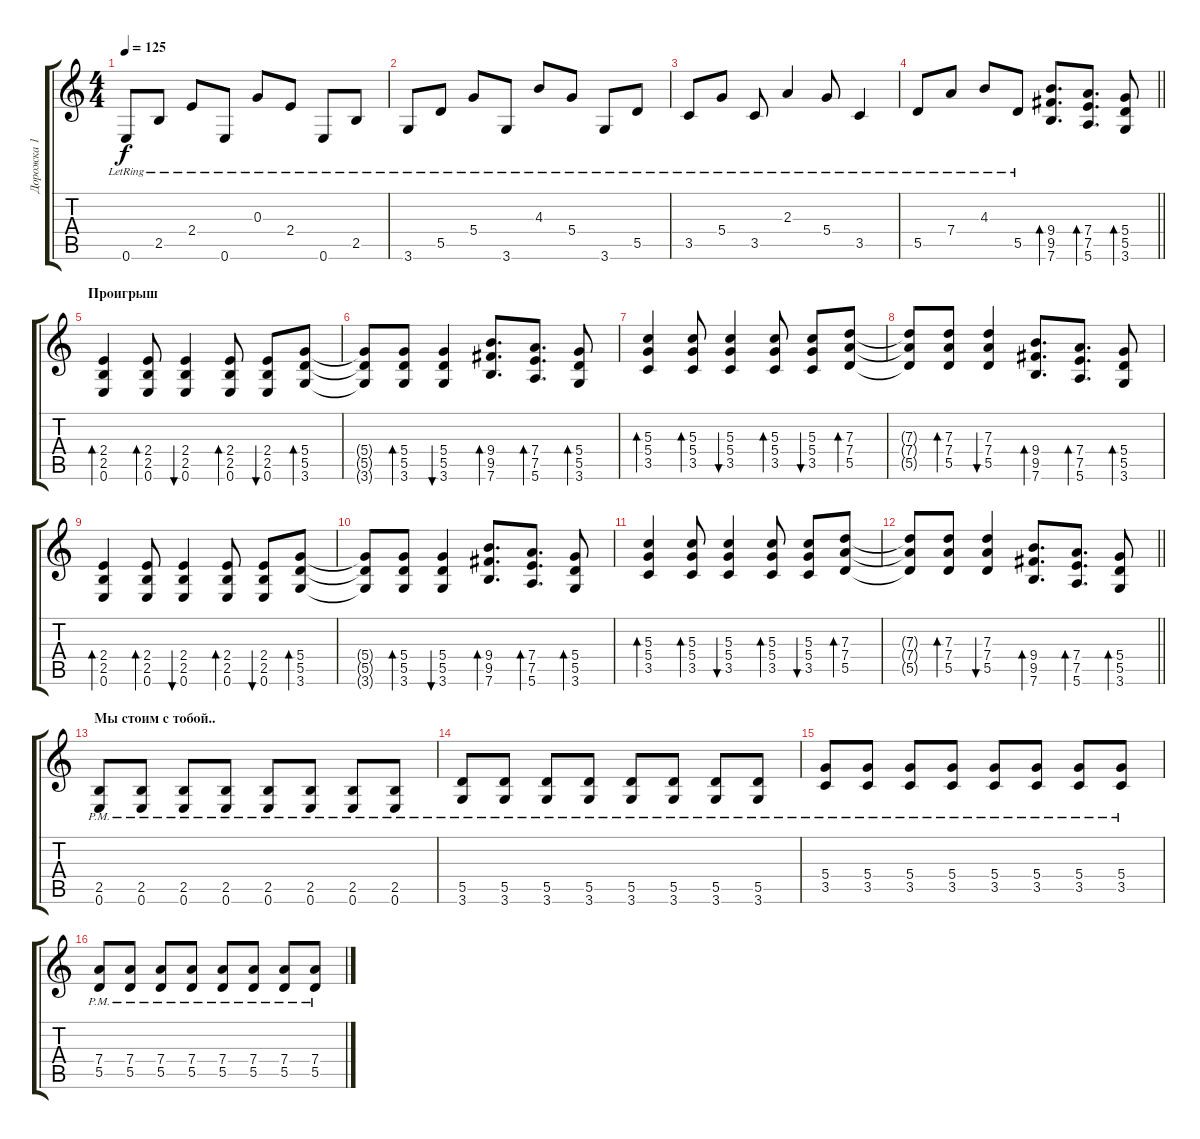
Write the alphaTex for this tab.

\track ("Дорожка 1" "Дорожка 1") {instrument electricguitarclean}
\staff {score tabs}
\tuning (E4 B3 G3 D3 A2 E2) {hide}
\ts (4 4)
\tempo 125
\clef g2
\ks c
0.6{lr}.8{dy f} 2.5{lr}.8 2.4{lr}.8 0.6{lr}.8 0.3{lr}.8 2.4{lr}.8 0.6{lr}.8 2.5{lr}.8 |
3.6{lr}.8 5.5{lr}.8 5.4{lr}.8 3.6{lr}.8 4.3{lr}.8 5.4{lr}.8 3.6{lr}.8 5.5{lr}.8 |
3.5{lr}.8 5.4{lr}.8 3.5{lr}.8 2.3{lr}.4 5.4{lr}.8 3.5{lr}.4 |
\barLineRight lightlight
5.5{lr}.8 7.4{lr}.8 4.3{lr}.8 5.5{lr}.8 (9.4 9.5 7.6).8{d bd 30} (7.4 7.5 5.6).8{d bd 30} (5.4 5.5 3.6).8{bd 30} |
\section ("" "Проигрыш")
(2.4 2.5 0.6).4{bd 30} (2.4 2.5 0.6).8{bd 30} (2.4 2.5 0.6).4{bu 30} (2.4 2.5 0.6).8{bd 30} (2.4 2.5 0.6).8{bu 30} (5.4 5.5 3.6).8{bd 30} |
(5.4{t} 5.5{t} 3.6{t}).8 (5.4 5.5 3.6).8{bd 30} (5.4 5.5 3.6).4{bu 30} (9.4 9.5 7.6).8{d bd 30} (7.4 7.5 5.6).8{d bd 30} (5.4 5.5 3.6).8{bd 30} |
(5.3 5.4 3.5).4{bd 30} (5.3 5.4 3.5).8{bd 30} (5.3 5.4 3.5).4{bu 30} (5.3 5.4 3.5).8{bd 30} (5.3 5.4 3.5).8{bu 30} (7.3 7.4 5.5).8{bd 30} |
(7.3{t} 7.4{t} 5.5{t}).8 (7.3 7.4 5.5).8{bd 30} (7.3 7.4 5.5).4{bu 30} (9.4 9.5 7.6).8{d bd 30} (7.4 7.5 5.6).8{d bd 30} (5.4 5.5 3.6).8{bd 30} |
(2.4 2.5 0.6).4{bd 30} (2.4 2.5 0.6).8{bd 30} (2.4 2.5 0.6).4{bu 30} (2.4 2.5 0.6).8{bd 30} (2.4 2.5 0.6).8{bu 30} (5.4 5.5 3.6).8{bd 30} |
(5.4{t} 5.5{t} 3.6{t}).8 (5.4 5.5 3.6).8{bd 30} (5.4 5.5 3.6).4{bu 30} (9.4 9.5 7.6).8{d bd 30} (7.4 7.5 5.6).8{d bd 30} (5.4 5.5 3.6).8{bd 30} |
(5.3 5.4 3.5).4{bd 30} (5.3 5.4 3.5).8{bd 30} (5.3 5.4 3.5).4{bu 30} (5.3 5.4 3.5).8{bd 30} (5.3 5.4 3.5).8{bu 30} (7.3 7.4 5.5).8{bd 30} |
\barLineRight lightlight
(7.3{t} 7.4{t} 5.5{t}).8 (7.3 7.4 5.5).8{bd 30} (7.3 7.4 5.5).4{bu 30} (9.4 9.5 7.6).8{d bd 30} (7.4 7.5 5.6).8{d bd 30} (5.4 5.5 3.6).8{bd 30} |
\section ("" "Мы стоим с тобой..")
(2.5{pm} 0.6{pm}).8{instrument overdrivenguitar} (2.5{pm} 0.6{pm}).8 (2.5{pm} 0.6{pm}).8 (2.5{pm} 0.6{pm}).8 (2.5{pm} 0.6{pm}).8 (2.5{pm} 0.6{pm}).8 (2.5{pm} 0.6{pm}).8 (2.5{pm} 0.6{pm}).8 |
(5.5{pm} 3.6{pm}).8 (5.5{pm} 3.6{pm}).8 (5.5{pm} 3.6{pm}).8 (5.5{pm} 3.6{pm}).8 (5.5{pm} 3.6{pm}).8 (5.5{pm} 3.6{pm}).8 (5.5{pm} 3.6{pm}).8 (5.5{pm} 3.6{pm}).8 |
(5.4{pm} 3.5{pm}).8 (5.4{pm} 3.5{pm}).8 (5.4{pm} 3.5{pm}).8 (5.4{pm} 3.5{pm}).8 (5.4{pm} 3.5{pm}).8 (5.4{pm} 3.5{pm}).8 (5.4{pm} 3.5{pm}).8 (5.4{pm} 3.5{pm}).8 |
(7.4{pm} 5.5{pm}).8 (7.4{pm} 5.5{pm}).8 (7.4{pm} 5.5{pm}).8 (7.4{pm} 5.5{pm}).8 (7.4{pm} 5.5{pm}).8 (7.4{pm} 5.5{pm}).8 (7.4{pm} 5.5{pm}).8 (7.4{pm} 5.5{pm}).8
